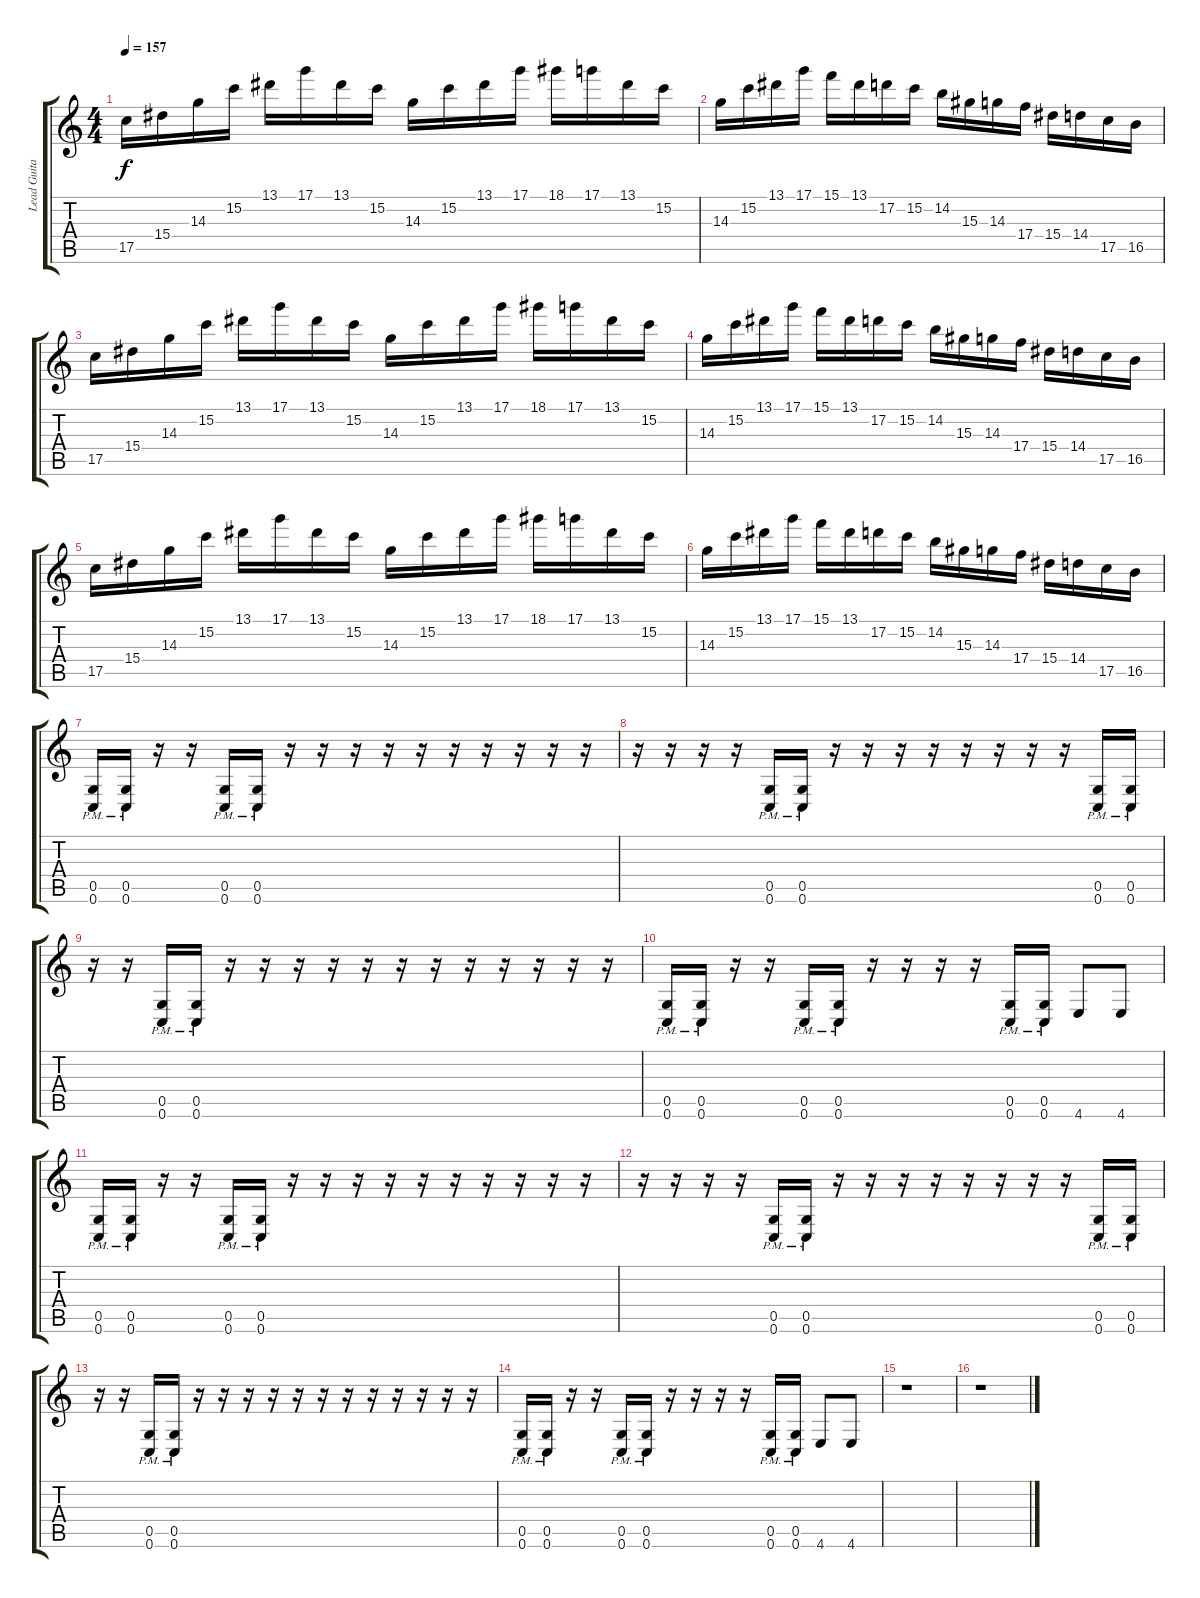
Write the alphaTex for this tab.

\track ("Lead Guitar " "Lead Guita") {instrument distortionguitar}
\staff {score tabs}
\tuning (D4 A3 F3 C3 G2 C2) {hide}
\ts (4 4)
\tempo 157
\clef g2
\ks c
17.5.16{dy f} 15.4.16 14.3.16 15.2.16 13.1.16 17.1.16 13.1.16 15.2.16 14.3.16 15.2.16 13.1.16 17.1.16 18.1.16 17.1.16 13.1.16 15.2.16 |
14.3.16 15.2.16 13.1.16 17.1.16 15.1.16 13.1.16 17.2.16 15.2.16 14.2.16 15.3.16 14.3.16 17.4.16 15.4.16 14.4.16 17.5.16 16.5.16 |
17.5.16 15.4.16 14.3.16 15.2.16 13.1.16 17.1.16 13.1.16 15.2.16 14.3.16 15.2.16 13.1.16 17.1.16 18.1.16 17.1.16 13.1.16 15.2.16 |
14.3.16 15.2.16 13.1.16 17.1.16 15.1.16 13.1.16 17.2.16 15.2.16 14.2.16 15.3.16 14.3.16 17.4.16 15.4.16 14.4.16 17.5.16 16.5.16 |
17.5.16 15.4.16 14.3.16 15.2.16 13.1.16 17.1.16 13.1.16 15.2.16 14.3.16 15.2.16 13.1.16 17.1.16 18.1.16 17.1.16 13.1.16 15.2.16 |
14.3.16 15.2.16 13.1.16 17.1.16 15.1.16 13.1.16 17.2.16 15.2.16 14.2.16 15.3.16 14.3.16 17.4.16 15.4.16 14.4.16 17.5.16 16.5.16 |
(0.5{pm} 0.6{pm}).16 (0.5{pm} 0.6{pm}).16 r.16 r.16 (0.5{pm} 0.6{pm}).16 (0.5{pm} 0.6{pm}).16 r.16 r.16 r.16 r.16 r.16 r.16 r.16 r.16 r.16 r.16 |
r.16 r.16 r.16 r.16 (0.5{pm} 0.6{pm}).16 (0.5{pm} 0.6{pm}).16 r.16 r.16 r.16 r.16 r.16 r.16 r.16 r.16 (0.5{pm} 0.6{pm}).16 (0.5{pm} 0.6{pm}).16 |
r.16 r.16 (0.5{pm} 0.6{pm}).16 (0.5{pm} 0.6{pm}).16 r.16 r.16 r.16 r.16 r.16 r.16 r.16 r.16 r.16 r.16 r.16 r.16 |
(0.5{pm} 0.6{pm}).16 (0.5{pm} 0.6{pm}).16 r.16 r.16 (0.5{pm} 0.6{pm}).16 (0.5{pm} 0.6{pm}).16 r.16 r.16 r.16 r.16 (0.5{pm} 0.6{pm}).16 (0.5{pm} 0.6{pm}).16 4.6.8 4.6.8 |
(0.5{pm} 0.6{pm}).16 (0.5{pm} 0.6{pm}).16 r.16 r.16 (0.5{pm} 0.6{pm}).16 (0.5{pm} 0.6{pm}).16 r.16 r.16 r.16 r.16 r.16 r.16 r.16 r.16 r.16 r.16 |
r.16 r.16 r.16 r.16 (0.5{pm} 0.6{pm}).16 (0.5{pm} 0.6{pm}).16 r.16 r.16 r.16 r.16 r.16 r.16 r.16 r.16 (0.5{pm} 0.6{pm}).16 (0.5{pm} 0.6{pm}).16 |
r.16 r.16 (0.5{pm} 0.6{pm}).16 (0.5{pm} 0.6{pm}).16 r.16 r.16 r.16 r.16 r.16 r.16 r.16 r.16 r.16 r.16 r.16 r.16 |
(0.5{pm} 0.6{pm}).16 (0.5{pm} 0.6{pm}).16 r.16 r.16 (0.5{pm} 0.6{pm}).16 (0.5{pm} 0.6{pm}).16 r.16 r.16 r.16 r.16 (0.5{pm} 0.6{pm}).16 (0.5{pm} 0.6{pm}).16 4.6.8 4.6.8 |
r.1 |
r.1
